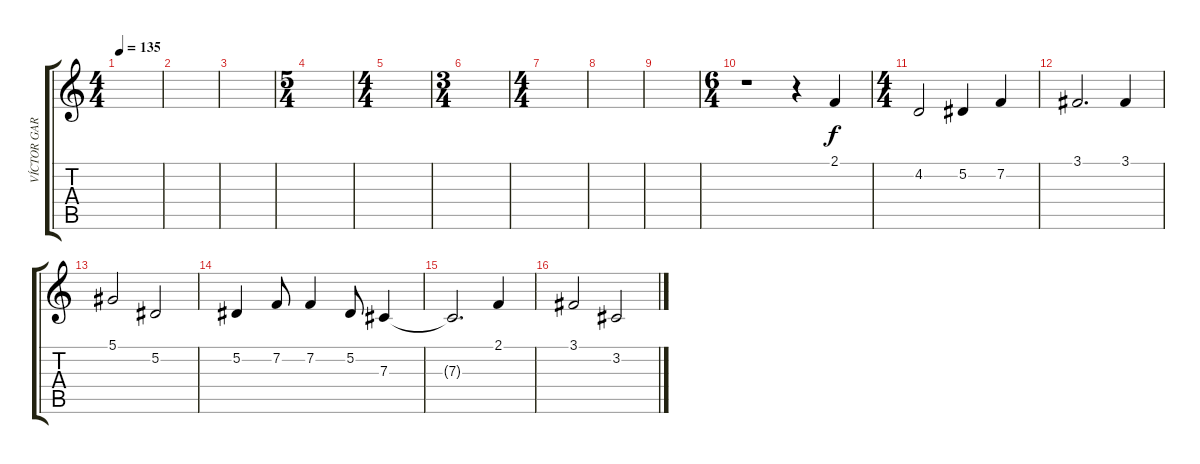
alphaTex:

\track ("VÍCTOR GARCÍA" "VÍCTOR GAR") {instrument clarinet}
\staff {score tabs}
\tuning (Eb4 Bb3 Gb3 Db3 Ab2 Eb2) {hide}
\ts (4 4)
\tempo 135
\clef g2
\ks c
|
|
|
\ts (5 4)
|
\ts (4 4)
|
\ts (3 4)
|
\ts (4 4)
|
|
|
\ts (6 4)
r.1 r.4 2.1.4 |
\ts (4 4)
4.2.2 5.2.4 7.2.4 |
3.1.2{d} 3.1.4 |
5.1.2 5.2.2 |
5.2.4 7.2.8 7.2.4 5.2.8 7.3.4 |
7.3{t}.2{d} 2.1.4 |
3.1.2 3.2.2
